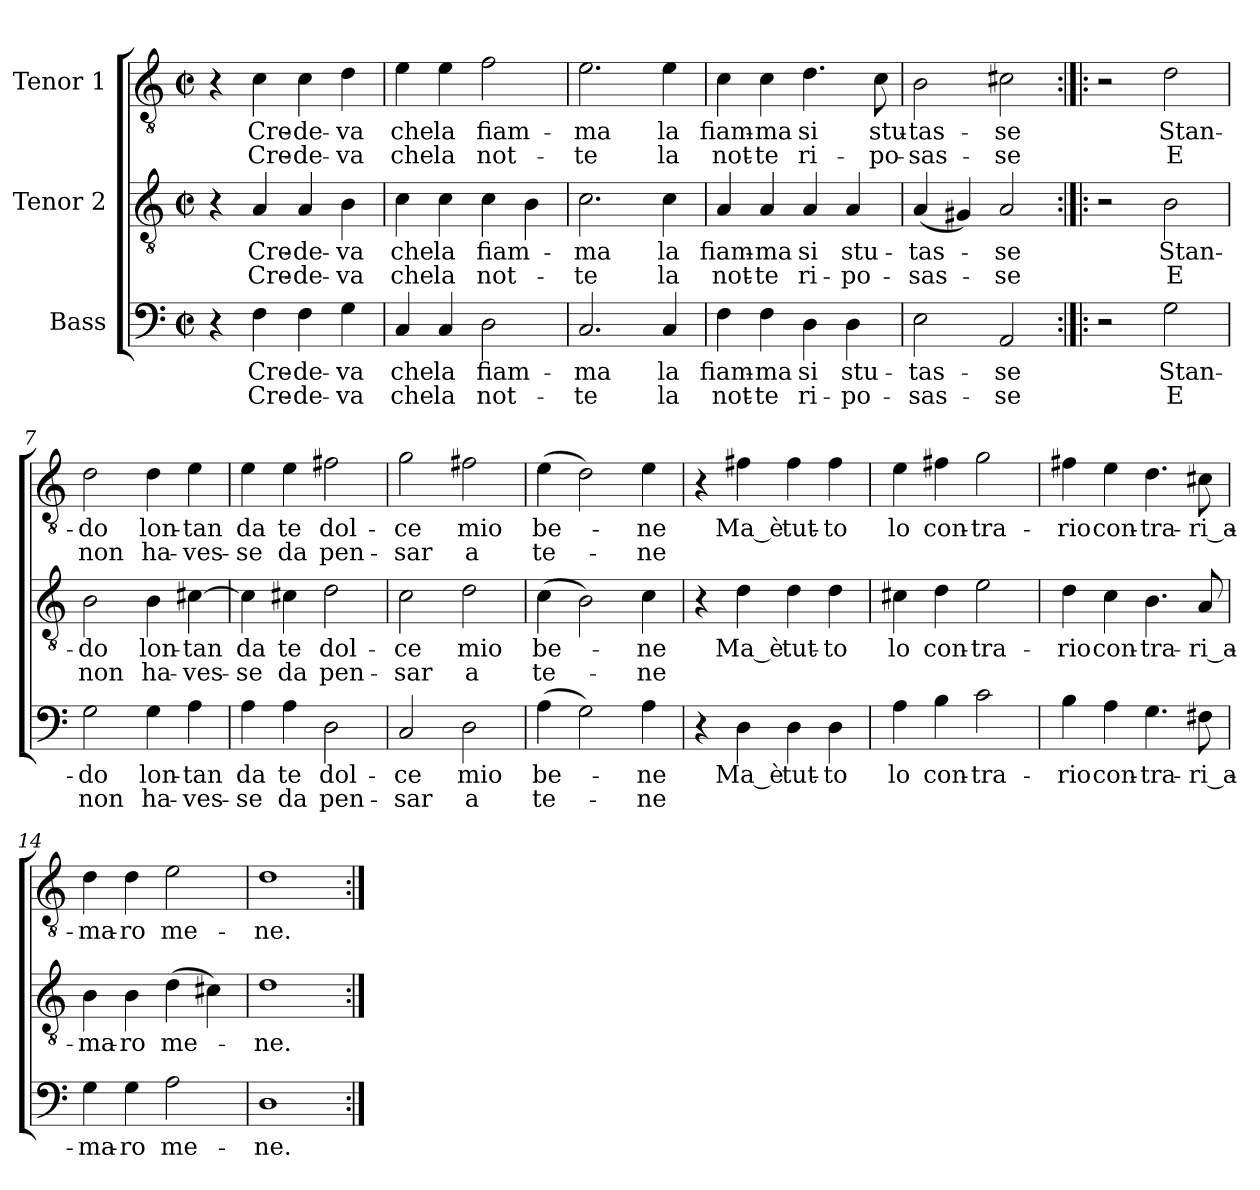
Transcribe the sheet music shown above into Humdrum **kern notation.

**kern	**text	**text	**kern	**text	**text	**kern	**text	**text
*part3	*part3	*part3	*part2	*part2	*part2	*part1	*part1	*part1
*staff3	*staff3	*staff3	*staff2	*staff2	*staff2	*staff1	*staff1	*staff1
*I"Bass	*	*	*I"Tenor 2	*	*	*I"Tenor 1	*	*
*clefF4	*	*	*clefGv2	*	*	*clefGv2	*	*
*k[]	*	*	*k[]	*	*	*k[]	*	*
*a:	*	*	*a:	*	*	*a:	*	*
*M2/2	*	*	*M2/2	*	*	*M2/2	*	*
*met(c|)	*	*	*met(c|)	*	*	*met(c|)	*	*
=1	=1	=1	=1	=1	=1	=1	=1	=1
4r	.	.	4r	.	.	4r	.	.
4F\	Cre-	Cre-	4A/	Cre-	Cre-	4c\	Cre-	Cre-
4F\	-de-	-de-	4A/	-de-	-de-	4c\	-de-	-de-
4G\	-va	-va	4B\	-va	-va	4d\	-va	-va
=2	=2	=2	=2	=2	=2	=2	=2	=2
4C/	che	che	4c\	che	che	4e\	che	che
4C/	la	la	4c\	la	la	4e\	la	la
2D\	fiam-	not-	4c\	fiam-	not-	2f\	fiam-	not-
.	.	.	4B\	.	.	.	.	.
=3	=3	=3	=3	=3	=3	=3	=3	=3
2.C/	-ma	-te	2.c\	-ma	-te	2.e\	-ma	-te
4C/	la	la	4c\	la	la	4e\	la	la
=4	=4	=4	=4	=4	=4	=4	=4	=4
4F\	fiam-	not-	4A/	fiam-	not-	4c\	fiam-	not-
4F\	-ma	-te	4A/	-ma	-te	4c\	-ma	-te
4D\	si	ri-	4A/	si	ri-	4.d\	si	ri-
4D\	stu-	-po-	4A/	stu-	-po-	.	.	.
.	.	.	.	.	.	8c\	stu-	-po-
=5	=5	=5	=5	=5	=5	=5	=5	=5
2E\	-tas-	-sas-	(4A/	-tas-	-sas-	2B\	-tas-	-sas-
.	.	.	4G#X/)	.	.	.	.	.
2AA/	-se	-se	2A/	-se	-se	2c#X\	-se	-se
!!LO:LB:g=z
=6:|!|:	=6:|!|:	=6:|!|:	=6:|!|:	=6:|!|:	=6:|!|:	=6:|!|:	=6:|!|:	=6:|!|:
2r	.	.	2r	.	.	2r	.	.
2G\	Stan-	E	2B\	Stan-	E	2d\	Stan-	E
=7	=7	=7	=7	=7	=7	=7	=7	=7
2G\	-do	non	2B\	-do	non	2d\	-do	non
4G\	lon-	ha-	4B\	lon-	ha-	4d\	lon-	ha-
4A\	-tan	-ves-	[4c#X\	-tan	-ves-	4e\	-tan	-ves-
=8	=8	=8	=8	=8	=8	=8	=8	=8
4A\	da	-se	4c#\]	da	-se	4e\	da	-se
4A\	te	da	4c#X\	te	da	4e\	te	da
2D\	dol-	pen-	2d\	dol-	pen-	2f#X\	dol-	pen-
=9	=9	=9	=9	=9	=9	=9	=9	=9
2C/	-ce	-sar	2c\	-ce	-sar	2g\	-ce	-sar
2D\	mio	a	2d\	mio	a	2f#X\	mio	a
=10	=10	=10	=10	=10	=10	=10	=10	=10
(4A\	be-	te-	(4c\	be-	te-	(4e\	be-	te-
2G\)	.	.	2B\)	.	.	2d\)	.	.
4A\	-ne	-ne	4c\	-ne	-ne	4e\	-ne	-ne
!!LO:LB:g=z
=11	=11	=11	=11	=11	=11	=11	=11	=11
4r	.	.	4r	.	.	4r	.	.
4D\	Ma_è	.	4d\	Ma_è	.	4f#X\	Ma_è	.
4D\	tut-	.	4d\	tut-	.	4f#\	tut-	.
4D\	-to	.	4d\	-to	.	4f#\	-to	.
=12	=12	=12	=12	=12	=12	=12	=12	=12
4A\	lo	.	4c#X\	lo	.	4e\	lo	.
4B\	con-	.	4d\	con-	.	4f#X\	con-	.
2c\	-tra-	.	2e\	-tra-	.	2g\	-tra-	.
=13	=13	=13	=13	=13	=13	=13	=13	=13
4B\	-rio	.	4d\	-rio	.	4f#X\	-rio	.
4A\	con-	.	4c\	con-	.	4e\	con-	.
4.G\	-tra-	.	4.B\	-tra-	.	4.d\	-tra-	.
8F#X\	-ri_a-	.	8A/	-ri_a-	.	8c#X\	-ri_a-	.
=14	=14	=14	=14	=14	=14	=14	=14	=14
4G\	-ma-	.	4B\	-ma-	.	4d\	-ma-	.
4G\	-ro	.	4B\	-ro	.	4d\	-ro	.
2A\	me-	.	(4d\	me-	.	2e\	me-	.
.	.	.	4c#X\)	.	.	.	.	.
=15	=15	=15	=15	=15	=15	=15	=15	=15
1D	-ne.	.	1d	-ne.	.	1d	-ne.	.
=:|!	=:|!	=:|!	=:|!	=:|!	=:|!	=:|!	=:|!	=:|!
*-	*-	*-	*-	*-	*-	*-	*-	*-
